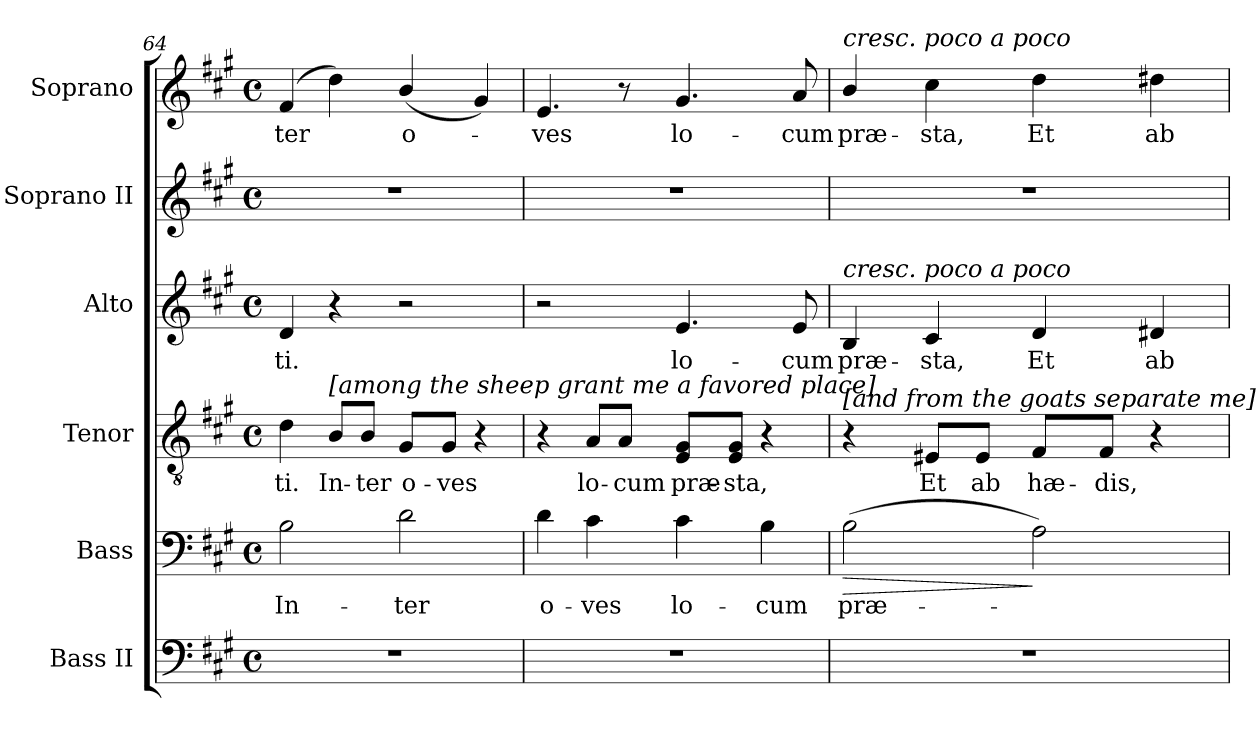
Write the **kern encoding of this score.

**kern	**kern	**text	**dynam	**kern	**text	**kern	**text	**kern	**kern	**text
*part6	*part5	*part5	*part5	*part4	*part4	*part3	*part3	*part2	*part1	*part1
*staff6	*staff5	*staff5	*staff5	*staff4	*staff4	*staff3	*staff3	*staff2	*staff1	*staff1
*I"Bass II	*I"Bass	*	*	*I"Tenor	*	*I"Alto	*	*I"Soprano II	*I"Soprano	*
*I'B.	*I'B.	*	*	*I'T.	*	*I'A.	*	*I'S.	*I'S.	*
!!LO:PB:g=z
*clefF4	*clefF4	*	*	*clefGv2	*	*clefG2	*	*clefG2	*clefG2	*
*	*	*	*	*ITrd7c12	*	*	*	*	*	*
*k[f#c#g#]	*k[f#c#g#]	*	*	*k[f#c#g#]	*	*k[f#c#g#]	*	*k[f#c#g#]	*k[f#c#g#]	*
*A:	*A:	*	*	*A:	*	*A:	*	*A:	*A:	*
*M4/4	*M4/4	*	*	*M4/4	*	*M4/4	*	*M4/4	*M4/4	*
*met(c)	*met(c)	*	*	*met(c)	*	*met(c)	*	*met(c)	*met(c)	*
=64	=64	=64	=64	=64	=64	=64	=64	=64	=64	=64
!	!	!LO:LY:b:color=#000000	!	!	!	!	!	!	!	!
!	!	!	!	!	!LO:LY:b:color=#000000	!	!	!	!	!
!	!	!	!	!	!	!	!LO:LY:b:color=#000000	!	!	!
!	!	!	!	!	!	!	!	!	!	!LO:LY:b:color=#000000
1r	2Bi\	In-	.	4Di\	-ti.	4di/	-ti.	1r	(4f#i/	-ter
!	!	!	!	!LO:TX:a:i:t=[among the sheep grant me a favored place]	!	!	!	!	!	!
!	!	!	!	!	!LO:LY:b:color=#000000	!	!	!	!	!
.	.	.	.	8BBi/L	In-	4r	.	.	4ddi\)	.
!	!	!	!	!	!LO:LY:b:color=#000000	!	!	!	!	!
.	.	.	.	8BBi/J	-ter	.	.	.	.	.
!	!	!LO:LY:b:color=#000000	!	!	!	!	!	!	!	!
!	!	!	!	!	!LO:LY:b:color=#000000	!	!	!	!	!
!	!	!	!	!	!	!	!	!	!	!LO:LY:b:color=#000000
.	2di\	-ter	.	8GG#i/L	o-	2r	.	.	(4bi/	o-
!	!	!	!	!	!LO:LY:b:color=#000000	!	!	!	!	!
.	.	.	.	8GG#i/J	-ves	.	.	.	.	.
.	.	.	.	4r	.	.	.	.	4g#i/)	.
=65	=65	=65	=65	=65	=65	=65	=65	=65	=65	=65
!	!	!LO:LY:b:color=#000000	!	!	!	!	!	!	!	!
!	!	!	!	!	!	!	!	!	!	!LO:LY:b:color=#000000
1r	4di\	o-	.	4r	.	2r	.	1r	4.ei/	-ves
!	!	!LO:LY:b:color=#000000	!	!	!	!	!	!	!	!
!	!	!	!	!	!LO:LY:b:color=#000000	!	!	!	!	!
.	4c#i\	-ves	.	8AAi/L	lo-	.	.	.	.	.
!	!	!	!	!	!LO:LY:b:color=#000000	!	!	!	!	!
.	.	.	.	8AAi/J	-cum	.	.	.	8r	.
!	!	!LO:LY:b:color=#000000	!	!	!	!	!	!	!	!
!	!	!	!	!	!LO:LY:b:color=#000000	!	!	!	!	!
!	!	!	!	!	!	!	!LO:LY:b:color=#000000	!	!	!
!	!	!	!	!	!	!	!	!	!	!LO:LY:b:color=#000000
.	4c#i\	lo-	.	8EEi/ 8GG#iL	præ-	4.ei/	lo-	.	4.g#i/	lo-
!	!	!	!	!	!LO:LY:b:color=#000000	!	!	!	!	!
.	.	.	.	8EEi/ 8GG#iJ	-sta,	.	.	.	.	.
!	!	!LO:LY:b:color=#000000	!	!	!	!	!	!	!	!
.	4Bi\	-cum	.	4r	.	.	.	.	.	.
!	!	!	!	!	!	!	!LO:LY:b:color=#000000	!	!	!
!	!	!	!	!	!	!	!	!	!	!LO:LY:b:color=#000000
.	.	.	.	.	.	8ei/	-cum	.	8ai/	-cum
=66	=66	=66	=66	=66	=66	=66	=66	=66	=66	=66
!	!	!LO:LY:b:color=#000000	!LO:HP:b	!	!	!	!	!	!	!
!	!	!	!	!	!	!	!LO:LY:b:color=#000000	!	!	!
!	!	!	!	!	!	!	!	!	!LO:TX:a:i:t=cresc.  poco  a  poco	!
!	!	!	!	!	!	!LO:TX:a:i:t=cresc.  poco  a  poco	!	!	!	!
!	!	!	!	!LO:TX:a:i:t=[and from the goats separate me]	!	!	!	!	!	!
!	!	!	!	!	!	!	!	!	!	!LO:LY:b:color=#000000
1r	(2Bi\	præ-	>	4r	.	4Bi/	præ-	1r	4bi/	præ-
!	!	!	!	!	!LO:LY:b:color=#000000	!	!	!	!	!
!	!	!	!	!	!	!	!LO:LY:b:color=#000000	!	!	!
!	!	!	!	!	!	!	!	!	!	!LO:LY:b:color=#000000
.	.	.	.	8EE#Xi/L	Et	4c#i/	-sta,	.	4cc#i\	-sta,
!	!	!	!	!	!LO:LY:b:color=#000000	!	!	!	!	!
.	.	.	.	8EE#i/J	ab	.	.	.	.	.
!	!	!	!	!	!LO:LY:b:color=#000000	!	!	!	!	!
!	!	!	!	!	!	!	!LO:LY:b:color=#000000	!	!	!
!	!	!	!	!	!	!	!	!	!	!LO:LY:b:color=#000000
.	2Ai\)	.	]	8FF#i/L	hæ-	4di/	Et	.	4ddi\	Et
!	!	!	!	!	!LO:LY:b:color=#000000	!	!	!	!	!
.	.	.	.	8FF#i/J	-dis,	.	.	.	.	.
!	!	!	!	!	!	!	!LO:LY:b:color=#000000	!	!	!
!	!	!	!	!	!	!	!	!	!	!LO:LY:b:color=#000000
.	.	.	.	4r	.	4d#Xi/	ab	.	4dd#Xi\	ab
=	=	=	=	=	=	=	=	=	=	=
*-	*-	*-	*-	*-	*-	*-	*-	*-	*-	*-
